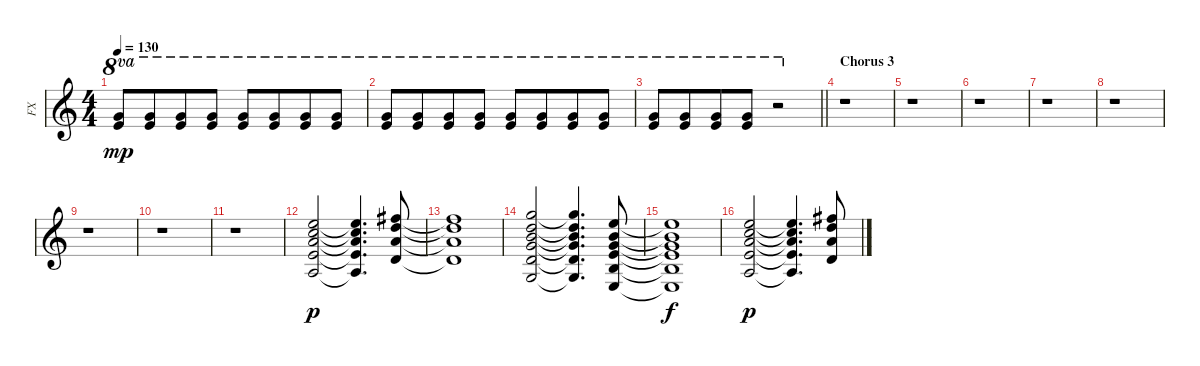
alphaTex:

\track ("FX" "FX") {instrument orchestralharp}
\staff {score}
\tuning (E4 B3 G3 D3 A2 E2) {hide}
\ts (4 4)
\tempo 130
\clef g2
\ks aminor
(15.1 17.2).8{ot 8va dy mp} (15.1 17.2).8{ot 8va beam merge} (15.1 17.2).8{ot 8va} (15.1 17.2).8{ot 8va} (15.1 17.2).8{ot 8va} (15.1 17.2).8{ot 8va beam merge} (15.1 17.2).8{ot 8va} (15.1 17.2).8{ot 8va} |
(15.1 17.2).8{ot 8va} (15.1 17.2).8{ot 8va beam merge} (15.1 17.2).8{ot 8va} (15.1 17.2).8{ot 8va} (15.1 17.2).8{ot 8va} (15.1 17.2).8{ot 8va beam merge} (15.1 17.2).8{ot 8va} (15.1 17.2).8{ot 8va} |
\barLineRight lightlight
(15.1 17.2).8{ot 8va} (15.1 17.2).8{ot 8va beam merge} (15.1 17.2).8{ot 8va} (15.1 17.2).8{ot 8va} r.2{ot 8va} |
\section ("" "Chorus 3")
r.1 |
r.1 |
r.1 |
r.1 |
r.1 |
r.1 |
r.1 |
r.1 |
(12.1 13.2 14.3 14.4 12.5).2{bd 120 dy p instrument orchestralharp} (12.1{t} 13.2{t} 14.3{t} 14.4{t} 12.5{t}).4{d} (14.1 15.2 14.3 12.4).8{bd 120} |
(14.1{t} 15.2{t} 14.3{t} 12.4{t}).1 |
(15.1 15.2 16.3 17.4 17.5 15.6).2{bd 120} (15.1{t} 15.2{t} 16.3{t} 17.4{t} 17.5{t} 15.6{t}).4{d} (12.1 12.2 12.3 14.4 14.5 12.6).8{bd 120} |
(12.1{t} 12.2{t} 12.3{t} 14.4{t} 14.5{t} 12.6{t}).1{dy f} |
(12.1 13.2 14.3 14.4 12.5).2{bd 120 dy p} (12.1{t} 13.2{t} 14.3{t} 14.4{t} 12.5{t}).4{d} (14.1 15.2 14.3 12.4).8{bd 120}
